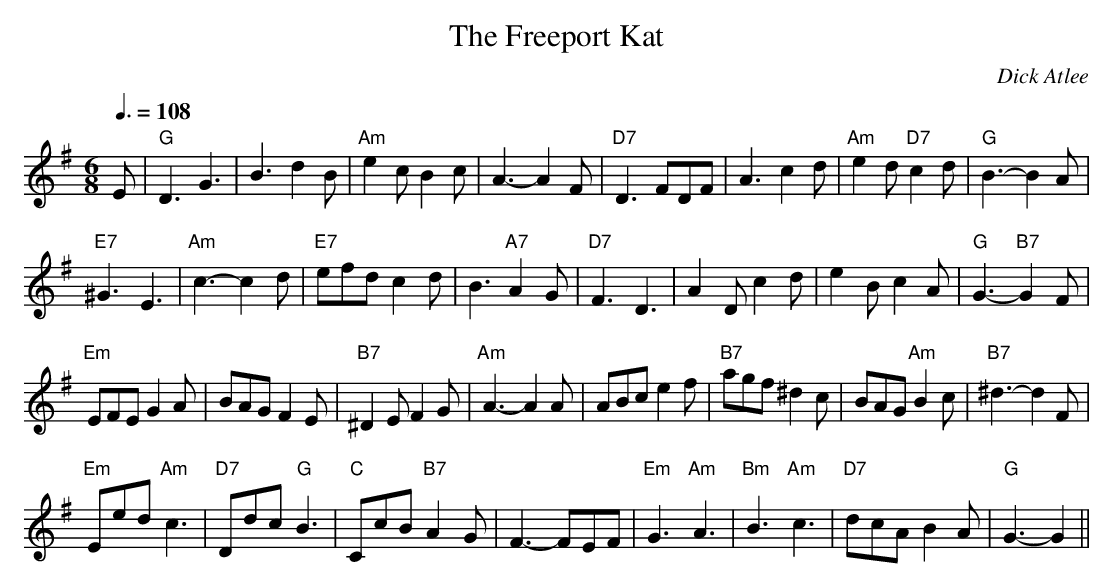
X:1
T:The Freeport Kat
M:6/8
L:1/8
Q:3/8=108
C:Dick Atlee
K:G
E | "G" D3 G3 | B3 d2 B | "Am" e2 c B2 c | A3-A2 F |
"D7" D3 FDF | A3 c2 d | "Am" e2 d "D7" c2 d | "G" B3-B2 A | !
"E7" ^G3 E3 | "Am" c3-c2 d | "E7" efd c2 d | B3 "A7" A2 G |
"D7" F3 D3 | A2 D c2 d | e2 B c2 A | "G" G3- "B7" G2 F | !
"Em" EFE G2 A | BAG F2 E | "B7" ^D2 E F2 G | "Am" A3-A2 A |
ABc e2 f |"B7" agf ^d2 c | BAG "Am" B2 c | "B7" ^d3-d2 F | !
"Em" Eed "Am" c3 | "D7" Ddc "G" B3 | "C" CcB "B7" A2 G | F3-FEF |
"Em" G3 "Am" A3 | "Bm" B3 "Am" c3 | "D7" dcA B2 A | "G" G3-G2 ||
